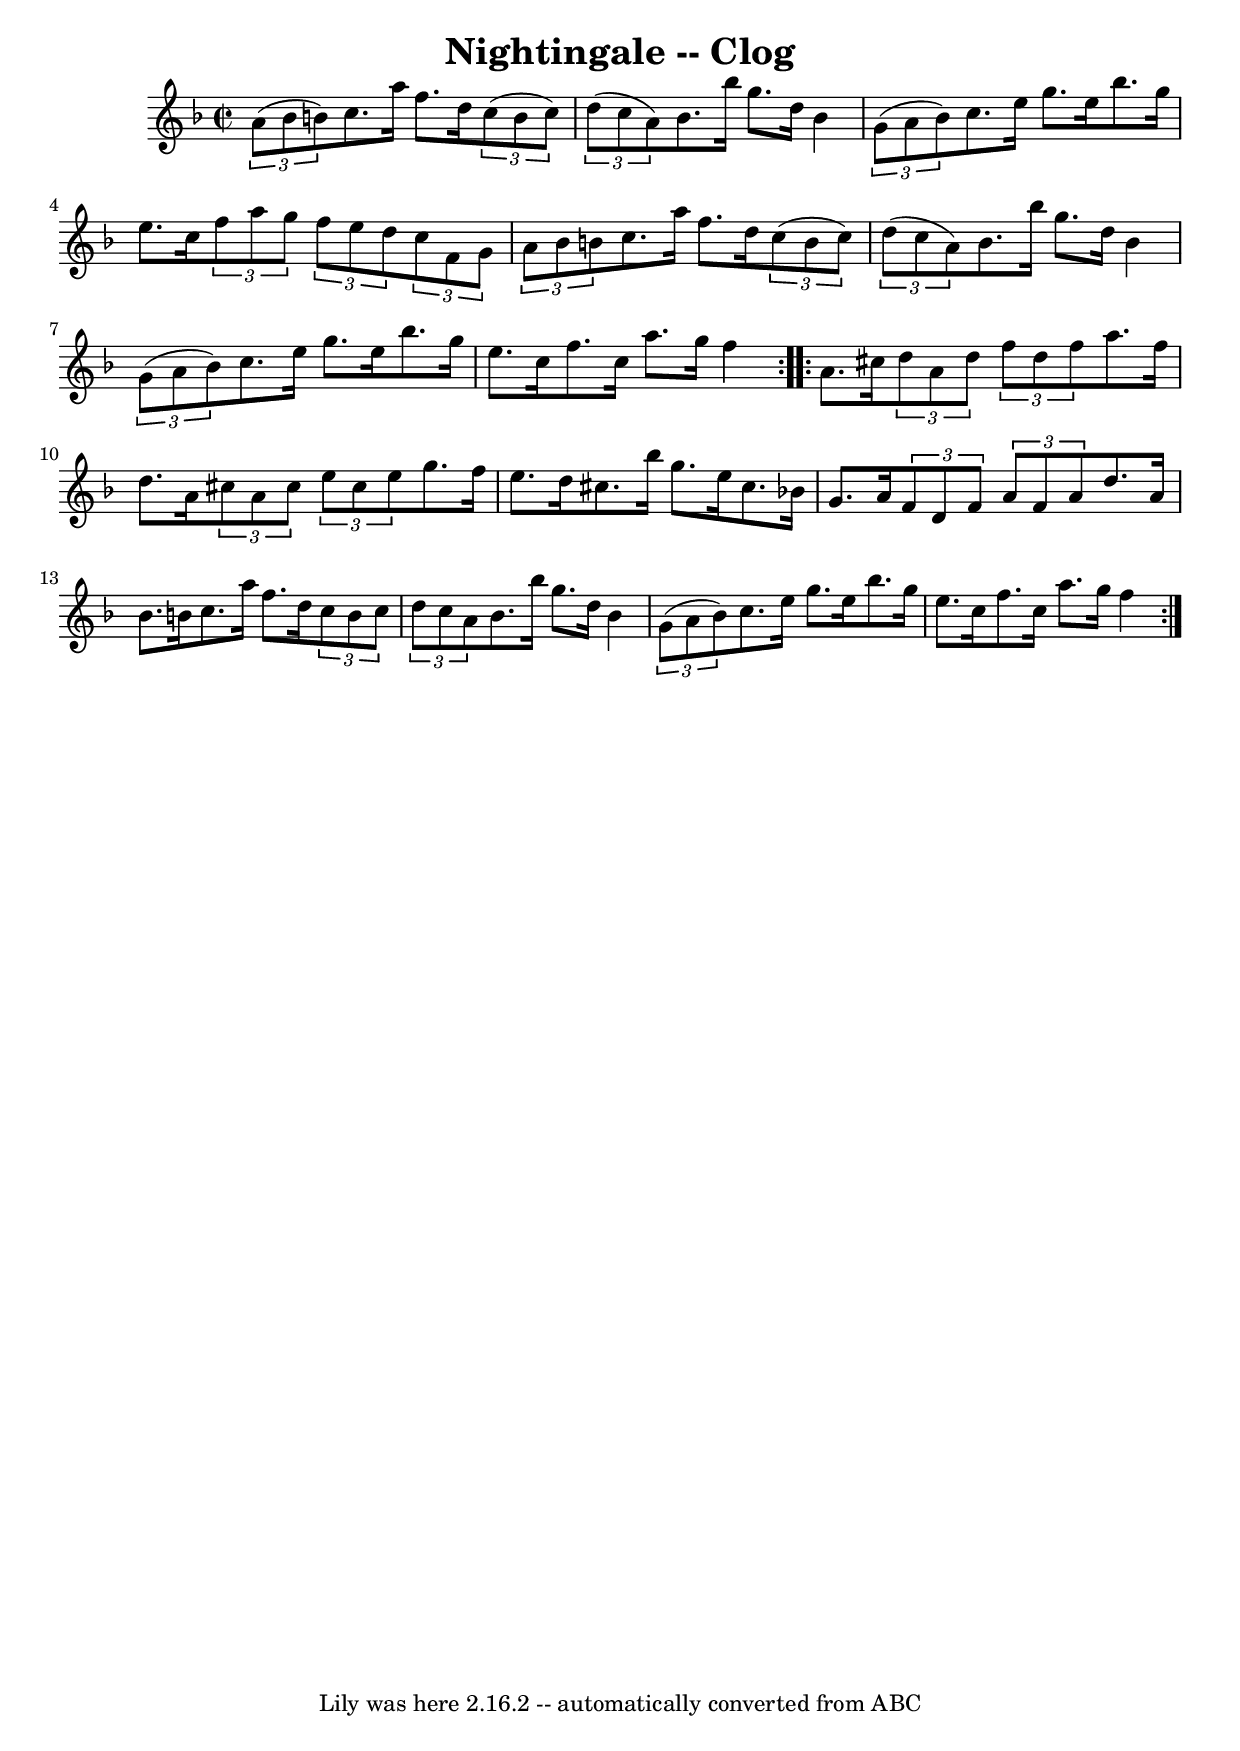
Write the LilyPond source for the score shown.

\version "2.16.2"
\include "Mammoth.ily"
\header {
  %% book = "Ryan's Mammoth Collection"
  crossRefNumber = "1"
  footnotes = ""
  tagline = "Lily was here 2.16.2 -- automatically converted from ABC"
  title = "Nightingale -- Clog"

}
voicedefault =  {



  \repeat volta 2 {

    \override Staff.TimeSignature #'style = #'C
    \time 2/2 
    \key f \major
    \times 2/3 { a'8 (bes'8 b'8) 
	       } |
    
    c''8. a''16 f''8. d''16    \times 2/3 { c''8 (b'8 c''8) 
					  } 
    \times 2/3 { d''8 (c''8 a'8) 
	       } |
    bes'8. bes''16    
    g''8. d''16 bes'4    \times 2/3 { g'8 (a'8 bes'8) 
				    } |
    
    c''8. e''16 g''8. e''16 bes''8. g''16 e''8. c''16   |
    \times 2/3 { f''8 a''8 g''8  
	       } \times 2/3 { f''8 e''8    
			      d''8  
			    } \times 2/3 { c''8 f'8 g'8  
					 } \times 2/3 { a'8 bes'8 b'8 
							
						      } |
    c''8. a''16 f''8. d''16    \times 2/3 { c''8 (b'8 
					    c''8) 
					  }   \times 2/3 { d''8 (c''8 a'8) 
							 } |
    bes'8.    
    bes''16 g''8. d''16 bes'4    \times 2/3 { g'8 (a'8 bes'8) 
					    }  |
    c''8. e''16 g''8. e''16 bes''8. g''16 e''8.    
    c''16  |
    f''8. c''16 a''8. g''16 f''4  
  }     

  \repeat volta 2 {
    a'8. cis''16  |
    \times 2/3 { d''8 a'8    
		 d''8  
	       } \times 2/3 { f''8 d''8 f''8  
			    } a''8. f''16 d''8.    
    a'16  |
    \times 2/3 { cis''8 a'8 cis''8  
	       } \times 2/3 { e''8    
			      cis''8 e''8  
			    } g''8. f''16 e''8. d''16  |
    cis''8.    
    bes''16 g''8. e''16 cis''8. bes'!16 g'8. a'16  |
    
    \times 2/3 { f'8 d'8 f'8  
	       } \times 2/3 { a'8 f'8 a'8  
			    } d''8. 
    a'16 bes'8. b'16  |
    c''8. a''16 f''8. d''16    
    \times 2/3 { c''8 b'8 c''8  
	       } \times 2/3 { d''8 c''8 a'8  
			    }  |
    bes'8. bes''16 g''8. d''16 bes'4    \times 2/3 { g'8 (
						     a'8 bes'8) 
						   } |
    c''8. e''16 g''8. e''16 bes''8.   
    g''16 e''8. c''16  |
    f''8. c''16 a''8. g''16 f''4  

  }   

}

\score{
  <<

    \context Staff="default"
    {
      \voicedefault 
      
    }

  >>
  \layout {
    
  }
  \midi {
  }

}
